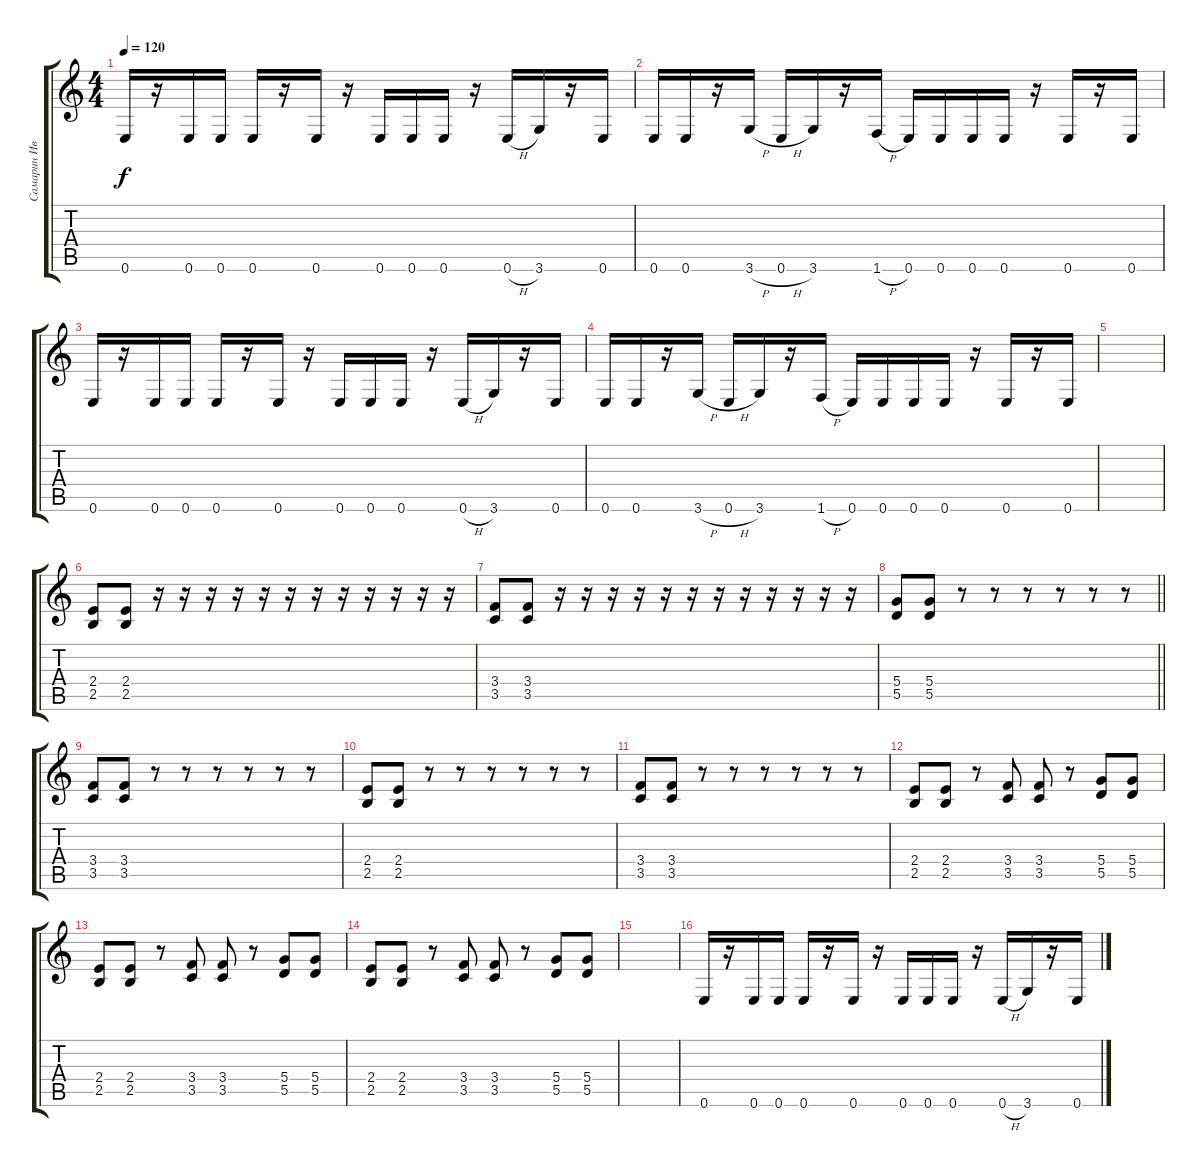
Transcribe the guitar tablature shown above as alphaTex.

\track ("Самарин Иван (Ритм)" "Самарин Ив") {instrument distortionguitar}
\staff {score tabs}
\tuning (E4 B3 G3 D3 A2 E2) {hide}
\ts (4 4)
\tempo 120
\clef g2
\ks c
0.6.16{dy f} r.16 0.6.16 0.6.16 0.6.16 r.16 0.6.16 r.16 0.6.16 0.6.16 0.6.16 r.16 0.6{h}.16 3.6.16 r.16 0.6.16 |
0.6.16 0.6.16 r.16 3.6{h}.16 0.6{h}.16 3.6.16 r.16 1.6{h}.16 0.6.16 0.6.16 0.6.16 0.6.16 r.16 0.6.16 r.16 0.6.16 |
0.6.16 r.16 0.6.16 0.6.16 0.6.16 r.16 0.6.16 r.16 0.6.16 0.6.16 0.6.16 r.16 0.6{h}.16 3.6.16 r.16 0.6.16 |
0.6.16 0.6.16 r.16 3.6{h}.16 0.6{h}.16 3.6.16 r.16 1.6{h}.16 0.6.16 0.6.16 0.6.16 0.6.16 r.16 0.6.16 r.16 0.6.16 |
|
(2.4 2.5).8 (2.4 2.5).8 r.16 r.16 r.16 r.16 r.16 r.16 r.16 r.16 r.16 r.16 r.16 r.16 |
(3.4 3.5).8 (3.4 3.5).8 r.16 r.16 r.16 r.16 r.16 r.16 r.16 r.16 r.16 r.16 r.16 r.16 |
\barLineRight lightlight
(5.4 5.5).8 (5.4 5.5).8 r.8 r.8 r.8 r.8 r.8 r.8 |
(3.4 3.5).8 (3.4 3.5).8 r.8 r.8 r.8 r.8 r.8 r.8 |
(2.4 2.5).8 (2.4 2.5).8 r.8 r.8 r.8 r.8 r.8 r.8 |
(3.4 3.5).8 (3.4 3.5).8 r.8 r.8 r.8 r.8 r.8 r.8 |
(2.4 2.5).8 (2.4 2.5).8 r.8 (3.4 3.5).8 (3.4 3.5).8 r.8 (5.4 5.5).8 (5.4 5.5).8 |
(2.4 2.5).8 (2.4 2.5).8 r.8 (3.4 3.5).8 (3.4 3.5).8 r.8 (5.4 5.5).8 (5.4 5.5).8 |
(2.4 2.5).8 (2.4 2.5).8 r.8 (3.4 3.5).8 (3.4 3.5).8 r.8 (5.4 5.5).8 (5.4 5.5).8 |
|
0.6.16 r.16 0.6.16 0.6.16 0.6.16 r.16 0.6.16 r.16 0.6.16 0.6.16 0.6.16 r.16 0.6{h}.16 3.6.16 r.16 0.6.16
